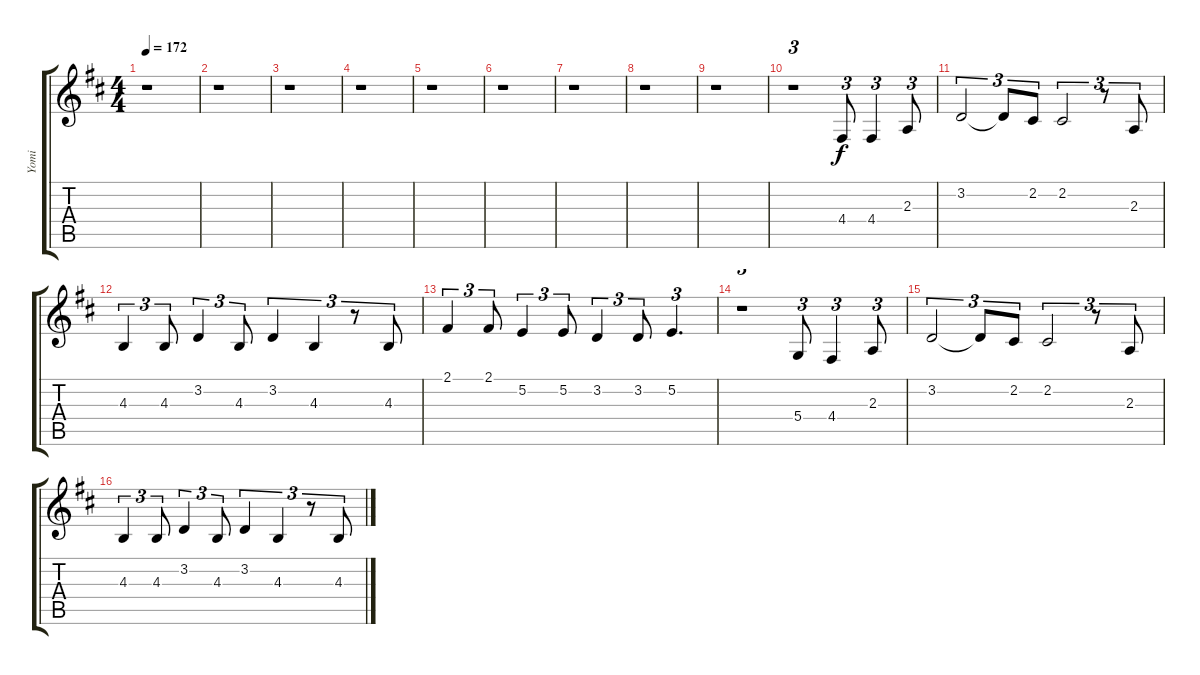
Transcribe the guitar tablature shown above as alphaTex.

\track ("Yomi" "Yomi") {instrument synthvoice}
\staff {score tabs}
\tuning (E4 B3 G3 D3 A2 E2) {hide}
\ts (4 4)
\tempo 172
\clef g2
\ks bminor
r.1{dy f} |
r.1 |
r.1 |
r.1 |
r.1 |
r.1 |
r.1 |
r.1 |
r.1 |
r.1{tu (3 2)} 4.4.8{tu (3 2)} 4.4.4{tu (3 2)} 2.3.8{tu (3 2)} |
3.2.2{tu (3 2)} 3.2{t}.8{tu (3 2)} 2.2.8{tu (3 2)} 2.2.2{tu (3 2)} r.8{tu (3 2)} 2.3.8{tu (3 2)} |
4.3.4{tu (3 2)} 4.3.8{tu (3 2)} 3.2.4{tu (3 2)} 4.3.8{tu (3 2)} 3.2.4{tu (3 2)} 4.3.4{tu (3 2)} r.8{tu (3 2)} 4.3.8{tu (3 2)} |
2.1.4{tu (3 2)} 2.1.8{tu (3 2)} 5.2.4{tu (3 2)} 5.2.8{tu (3 2)} 3.2.4{tu (3 2)} 3.2.8{tu (3 2)} 5.2.4{d tu (3 2)} |
r.1{tu (3 2)} 5.4.8{tu (3 2)} 4.4.4{tu (3 2)} 2.3.8{tu (3 2)} |
3.2.2{tu (3 2)} 3.2{t}.8{tu (3 2)} 2.2.8{tu (3 2)} 2.2.2{tu (3 2)} r.8{tu (3 2)} 2.3.8{tu (3 2)} |
4.3.4{tu (3 2)} 4.3.8{tu (3 2)} 3.2.4{tu (3 2)} 4.3.8{tu (3 2)} 3.2.4{tu (3 2)} 4.3.4{tu (3 2)} r.8{tu (3 2)} 4.3.8{tu (3 2)}
